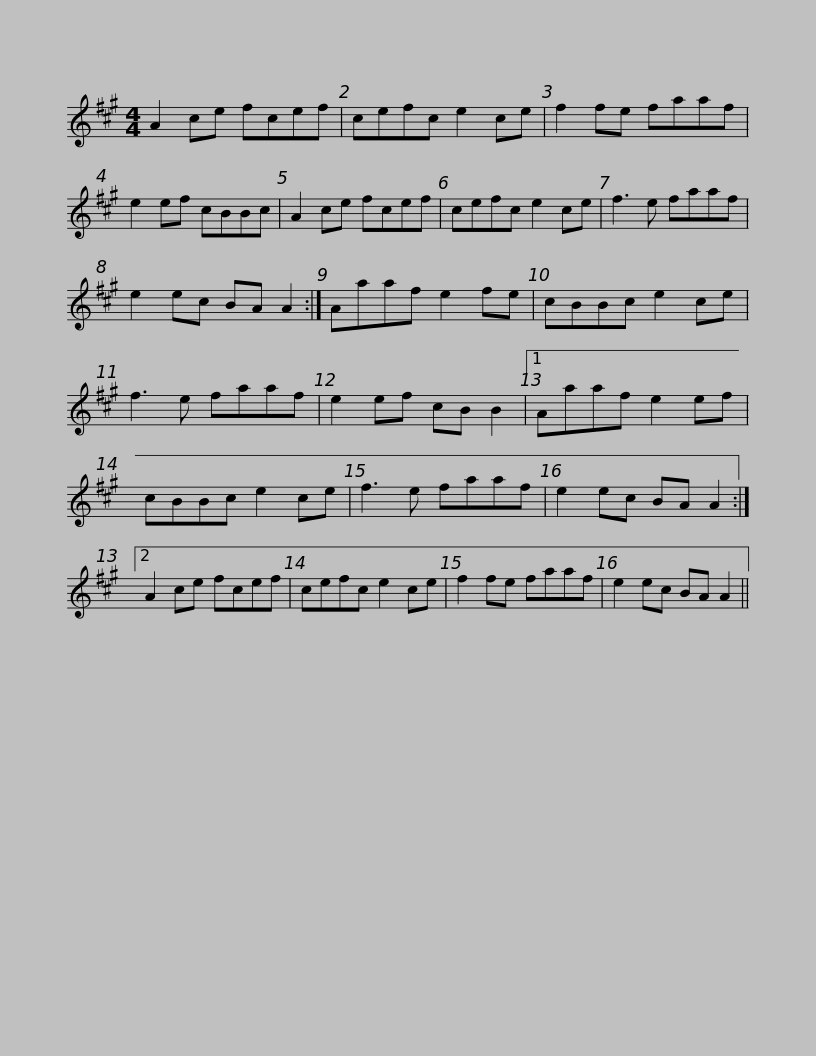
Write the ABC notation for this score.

X:1
L:1/8
M:4/4
I:linebreak $
K:A
V:1 treble
V:1
 A2 ce fcef | cefc e2 ce | f2 fe faaf | e2 ef cBBc | A2 ce fcef | %5
 cefc e2 ce |$ f3 e faaf | e2 ec BA A2 :| Aaaf e2 fe | cBBc e2 ce | %10
 f3 e faaf | e2 ef cB B2 |1$ Aaaf e2 ef | cBBc e2 ce | f3 e faaf | %15
 e2 ec BA A2 :|2 A2 ce fcef | cefc e2 ce |$ f2 fe faaf | e2 ec BA A2 || %20
